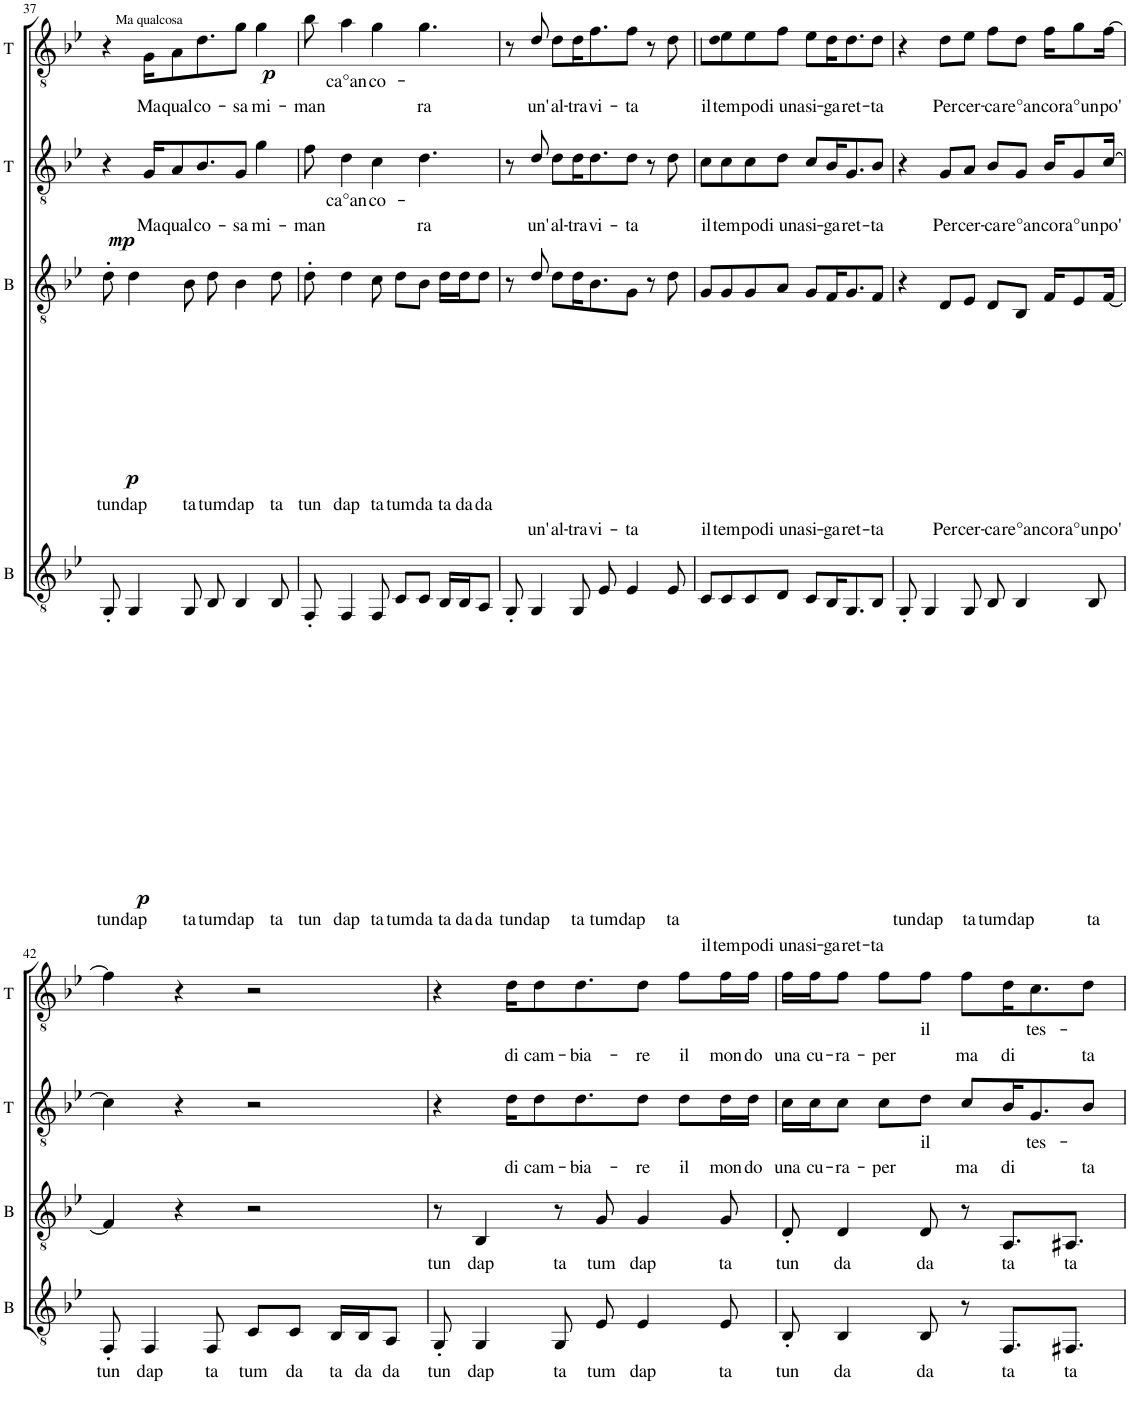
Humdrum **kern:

**kern	**text	**dynam	**kern	**text	**dynam	**kern	**text	**dynam	**kern	**text	**dynam
*part4	*part4	*part4	*part3	*part3	*part3	*part2	*part2	*part2	*part1	*part1	*part1
*staff4	*staff4	*staff4	*staff3	*staff3	*staff3	*staff2	*staff2	*staff2	*staff1	*staff1	*staff1
*I"B	*	*	*I"B	*	*	*I"T	*	*	*I"T	*	*
*I'B	*	*	*I'B	*	*	*I'T	*	*	*I'T	*	*
!!LO:PB:g=z
*clefGv2	*	*	*clefGv2	*	*	*clefGv2	*	*	*clefGv2	*	*
*k[b-e-]	*	*	*k[b-e-]	*	*	*k[b-e-]	*	*	*k[b-e-]	*	*
*M4/4	*	*	*M4/4	*	*	*M4/4	*	*	*M4/4	*	*
=37	=37	=37	=37	=37	=37	=37	=37	=37	=37	=37	=37
!	!LO:LY:b	!LO:DY:b	!	!LO:LY:b	!LO:DY:b	!	!	!LO:DY:b	!	!	!
8GG'/	tun	p	8d'\	tun	p	4r	.	mp	4r	.	.
!	!LO:LY:b	!	!	!LO:LY:b	!	!	!	!	!	!	!
4GG/	dap	.	4d\	dap	.	.	.	.	.	.	.
!	!	!	!	!	!	!	!LO:LY:b	!	!	!LO:LY:b	!LO:DY:b
.	.	.	.	.	.	16G/KL	Ma	.	16G\KL	Ma	p
!	!	!	!	!	!	!	!LO:LY:b	!	!	!LO:LY:b	!
.	.	.	.	.	.	8A/	qual-	.	8A\	qual-	.
!	!LO:LY:b	!	!	!LO:LY:b	!	!	!	!	!	!	!
8GG/	ta	.	8B-\	ta	.	.	.	.	.	.	.
!	!	!	!	!	!	!	!LO:LY:b	!	!	!LO:LY:b	!
.	.	.	.	.	.	8.B-/	-co-	.	8.d\	-co-	.
!	!LO:LY:b	!	!	!LO:LY:b	!	!	!	!	!	!	!
8BB-/	tum	.	8d\	tum	.	.	.	.	.	.	.
!	!LO:LY:b	!	!	!LO:LY:b	!	!	!LO:LY:b	!	!	!LO:LY:b	!
4BB-/	dap	.	4B-\	dap	.	8G/J	-sa	.	8g\J	-sa	.
!	!	!	!	!	!	!	!LO:LY:b	!	!	!LO:LY:b	!
.	.	.	.	.	.	4g\	mi-	.	4g\	mi-	.
!	!LO:LY:b	!	!	!LO:LY:b	!	!	!	!	!	!	!
8BB-/	ta	.	8d\	ta	.	.	.	.	.	.	.
=38	=38	=38	=38	=38	=38	=38	=38	=38	=38	=38	=38
!	!LO:LY:b	!	!	!LO:LY:b	!	!	!LO:LY:b	!	!	!LO:LY:b	!
8FF'/	tun	.	8d'\	tun	.	8f\	man-	.	8b-\	man-	.
!	!LO:LY:b	!	!	!LO:LY:b	!	!	!LO:LY:b	!	!	!LO:LY:b	!
4FF/	dap	.	4d\	dap	.	4d\	-ca°an-	.	4a\	-ca°an-	.
!	!LO:LY:b	!	!	!LO:LY:b	!	!	!LO:LY:b	!	!	!LO:LY:b	!
8FF/	ta	.	8c\	ta	.	4c\	-co-	.	4g\	-co-	.
!	!LO:LY:b	!	!	!LO:LY:b	!	!	!	!	!	!	!
8C/L	tum	.	8d\L	tum	.	.	.	.	.	.	.
!	!LO:LY:b	!	!	!LO:LY:b	!	!	!LO:LY:b	!	!	!LO:LY:b	!
8C/J	da	.	8B-\J	da	.	4.d\	-ra	.	4.g\	-ra	.
!	!LO:LY:b	!	!	!LO:LY:b	!	!	!	!	!	!	!
16BB-/LL	ta	.	16d\LL	ta	.	.	.	.	.	.	.
!	!LO:LY:b	!	!	!LO:LY:b	!	!	!	!	!	!	!
16BB-/J	da	.	16d\J	da	.	.	.	.	.	.	.
!	!LO:LY:b	!	!	!LO:LY:b	!	!	!	!	!	!	!
8AA/J	da	.	8d\J	da	.	.	.	.	.	.	.
=39	=39	=39	=39	=39	=39	=39	=39	=39	=39	=39	=39
!	!LO:LY:b	!	!	!	!	!	!	!	!	!	!
8GG'/	tun	.	8r	.	.	8r	.	.	8r	.	.
!	!LO:LY:b	!	!	!LO:LY:b	!	!	!LO:LY:b	!	!	!LO:LY:b	!
4GG/	dap	.	8d/	un'	.	8d/	un'	.	8d/	un'	.
!	!	!	!	!LO:LY:b	!	!	!LO:LY:b	!	!	!LO:LY:b	!
.	.	.	8d\L	al-	.	8d\L	al-	.	8d\L	al-	.
!	!LO:LY:b	!	!	!LO:LY:b	!	!	!LO:LY:b	!	!	!LO:LY:b	!
8GG/	ta	.	16d\K	-tra	.	16d\K	-tra	.	16d\K	-tra	.
!	!	!	!	!LO:LY:b	!	!	!LO:LY:b	!	!	!LO:LY:b	!
.	.	.	8.B-\	vi-	.	8.d\	vi-	.	8.f\	vi-	.
!	!LO:LY:b	!	!	!	!	!	!	!	!	!	!
8E-/	tum	.	.	.	.	.	.	.	.	.	.
!	!LO:LY:b	!	!	!LO:LY:b	!	!	!LO:LY:b	!	!	!LO:LY:b	!
4E-/	dap	.	8G\J	-ta	.	8d\J	-ta	.	8f\J	-ta	.
.	.	.	8r	.	.	8r	.	.	8r	.	.
!	!LO:LY:b	!	!	!	!	!	!	!	!	!	!
8E-/	ta	.	8d\	.	.	8d\	.	.	8d\	.	.
=40	=40	=40	=40	=40	=40	=40	=40	=40	=40	=40	=40
!	!LO:LY:b	!	!	!LO:LY:b	!	!	!LO:LY:b	!	!	!LO:LY:b	!
8C/L	il	.	8G/L	il	.	8c\L	il	.	8e-\L	il	.
!	!LO:LY:b	!	!	!LO:LY:b	!	!	!LO:LY:b	!	!	!LO:LY:b	!
8C/	tem-	.	8G/	tem-	.	8c\	tem-	.	8e-\	tem-	.
!	!LO:LY:b	!	!	!LO:LY:b	!	!	!LO:LY:b	!	!	!LO:LY:b	!
8C/	-po	.	8G/	-po	.	8c\	-po	.	8e-\	-po	.
!	!LO:LY:b	!	!	!LO:LY:b	!	!	!LO:LY:b	!	!	!LO:LY:b	!
8D/J	di una	.	8A/J	di una	.	8d\J	di una	.	8f\J	di una	.
!	!LO:LY:b	!	!	!LO:LY:b	!	!	!LO:LY:b	!	!	!LO:LY:b	!
8C/L	si-	.	8G/L	si-	.	8c/L	si-	.	8e-\L	si-	.
!	!LO:LY:b	!	!	!LO:LY:b	!	!	!LO:LY:b	!	!	!LO:LY:b	!
16BB-/K	-ga-	.	16F/K	-ga-	.	16B-/K	-ga-	.	16d\K	-ga-	.
!	!LO:LY:b	!	!	!LO:LY:b	!	!	!LO:LY:b	!	!	!LO:LY:b	!
8.GG/	-ret-	.	8.G/	-ret-	.	8.G/	-ret-	.	8.d\	-ret-	.
!	!LO:LY:b	!	!	!LO:LY:b	!	!	!LO:LY:b	!	!	!LO:LY:b	!
8BB-/J	-ta	.	8F/J	-ta	.	8B-/J	-ta	.	8d\J	-ta	.
=41	=41	=41	=41	=41	=41	=41	=41	=41	=41	=41	=41
!	!LO:LY:b	!	!	!	!	!	!	!	!	!	!
8GG'/	tun	.	4r	.	.	4r	.	.	4r	.	.
!	!LO:LY:b	!	!	!	!	!	!	!	!	!	!
4GG/	dap	.	.	.	.	.	.	.	.	.	.
!	!	!	!	!LO:LY:b	!	!	!LO:LY:b	!	!	!LO:LY:b	!
.	.	.	8D/L	Per	.	8G/L	Per	.	8d\L	Per	.
!	!LO:LY:b	!	!	!LO:LY:b	!	!	!LO:LY:b	!	!	!LO:LY:b	!
8GG/	ta	.	8E-/J	cer-	.	8A/J	cer-	.	8e-\J	cer-	.
!	!LO:LY:b	!	!	!LO:LY:b	!	!	!LO:LY:b	!	!	!LO:LY:b	!
8BB-/	tum	.	8D/L	-ca-	.	8B-/L	-ca-	.	8f\L	-ca-	.
!	!LO:LY:b	!	!	!LO:LY:b	!	!	!LO:LY:b	!	!	!LO:LY:b	!
4BB-/	dap	.	8BB-/J	-re°an-	.	8G/J	-re°an-	.	8d\J	-re°an-	.
!	!	!	!	!LO:LY:b	!	!	!LO:LY:b	!	!	!LO:LY:b	!
.	.	.	16F/KL	-co-	.	16B-/KL	-co-	.	16f\KL	-co-	.
!	!	!	!	!LO:LY:b	!	!	!LO:LY:b	!	!	!LO:LY:b	!
.	.	.	8E-/	-ra°un	.	8G/	-ra°un	.	8g\	-ra°un	.
!	!LO:LY:b	!	!	!	!	!	!	!	!	!	!
8BB-/	ta	.	.	.	.	.	.	.	.	.	.
!	!	!	!	!LO:LY:b	!	!	!LO:LY:b	!	!	!LO:LY:b	!
.	.	.	[16F/Jk	po'	.	[16c/Jk	po'	.	[16f\Jk	po'	.
!!LO:LB:g=z
=42	=42	=42	=42	=42	=42	=42	=42	=42	=42	=42	=42
!	!LO:LY:b	!	!	!	!	!	!	!	!	!	!
8FF'/	tun	.	4F/]	.	.	4c\]	.	.	4f\]	.	.
!	!LO:LY:b	!	!	!	!	!	!	!	!	!	!
4FF/	dap	.	.	.	.	.	.	.	.	.	.
.	.	.	4r	.	.	4r	.	.	4r	.	.
!	!LO:LY:b	!	!	!	!	!	!	!	!	!	!
8FF/	ta	.	.	.	.	.	.	.	.	.	.
!	!LO:LY:b	!	!	!	!	!	!	!	!	!	!
8C/L	tum	.	2r	.	.	2r	.	.	2r	.	.
!	!LO:LY:b	!	!	!	!	!	!	!	!	!	!
8C/J	da	.	.	.	.	.	.	.	.	.	.
!	!LO:LY:b	!	!	!	!	!	!	!	!	!	!
16BB-/LL	ta	.	.	.	.	.	.	.	.	.	.
!	!LO:LY:b	!	!	!	!	!	!	!	!	!	!
16BB-/J	da	.	.	.	.	.	.	.	.	.	.
!	!LO:LY:b	!	!	!	!	!	!	!	!	!	!
8AA/J	da	.	.	.	.	.	.	.	.	.	.
=43	=43	=43	=43	=43	=43	=43	=43	=43	=43	=43	=43
!	!LO:LY:b	!	!	!LO:LY:b	!	!	!	!	!	!	!
8GG'/	tun	.	8r	tun	.	4r	.	.	4r	.	.
!	!LO:LY:b	!	!	!LO:LY:b	!	!	!	!	!	!	!
4GG/	dap	.	4BB-/	dap	.	.	.	.	.	.	.
!	!	!	!	!	!	!	!LO:LY:b	!	!	!LO:LY:b	!
.	.	.	.	.	.	16d\KL	di	.	16d\KL	di	.
!	!	!	!	!	!	!	!LO:LY:b	!	!	!LO:LY:b	!
.	.	.	.	.	.	8d\	cam-	.	8d\	cam-	.
!	!LO:LY:b	!	!	!LO:LY:b	!	!	!	!	!	!	!
8GG/	ta	.	8r	ta	.	.	.	.	.	.	.
!	!	!	!	!	!	!	!LO:LY:b	!	!	!LO:LY:b	!
.	.	.	.	.	.	8.d\	-bia-	.	8.d\	-bia-	.
!	!LO:LY:b	!	!	!LO:LY:b	!	!	!	!	!	!	!
8E-/	tum	.	8G/	tum	.	.	.	.	.	.	.
!	!LO:LY:b	!	!	!LO:LY:b	!	!	!LO:LY:b	!	!	!LO:LY:b	!
4E-/	dap	.	4G/	dap	.	8d\J	-re	.	8d\J	-re	.
!	!	!	!	!	!	!	!LO:LY:b	!	!	!LO:LY:b	!
.	.	.	.	.	.	8d\L	il	.	8f\L	il	.
!	!LO:LY:b	!	!	!LO:LY:b	!	!	!LO:LY:b	!	!	!LO:LY:b	!
8E-/	ta	.	8G/	ta	.	16d\L	mon-	.	16f\L	mon-	.
!	!	!	!	!	!	!	!LO:LY:b	!	!	!LO:LY:b	!
.	.	.	.	.	.	16d\JJ	-do	.	16f\JJ	-do	.
=44	=44	=44	=44	=44	=44	=44	=44	=44	=44	=44	=44
!	!LO:LY:b	!	!	!LO:LY:b	!	!	!LO:LY:b	!	!	!LO:LY:b	!
8BB-'/	tun	.	8D'/	tun	.	16c\LL	una	.	16f\LL	una	.
!	!	!	!	!	!	!	!LO:LY:b	!	!	!LO:LY:b	!
.	.	.	.	.	.	16c\J	cu-	.	16f\J	cu-	.
!	!LO:LY:b	!	!	!LO:LY:b	!	!	!LO:LY:b	!	!	!LO:LY:b	!
4BB-/	da	.	4D/	da	.	8c\J	-ra-	.	8f\J	-ra-	.
!	!	!	!	!	!	!	!LO:LY:b	!	!	!LO:LY:b	!
.	.	.	.	.	.	8c\L	-per	.	8f\L	-per	.
!	!LO:LY:b	!	!	!LO:LY:b	!	!	!LO:LY:b	!	!	!LO:LY:b	!
8BB-/	da	.	8D/	da	.	8d\J	il	.	8f\J	il	.
!	!	!	!	!	!	!	!LO:LY:b	!	!	!LO:LY:b	!
8r	.	.	8r	.	.	8c/L	ma	.	8f\L	ma	.
!	!LO:LY:b	!	!	!LO:LY:b	!	!	!LO:LY:b	!	!	!LO:LY:b	!
8.FF/L	ta	.	8.AA/L	ta	.	16B-/K	di	.	16d\K	di	.
!	!	!	!	!	!	!	!LO:LY:b	!	!	!LO:LY:b	!
.	.	.	.	.	.	8.G/	tes-	.	8.c\	tes-	.
!	!LO:LY:b	!	!	!LO:LY:b	!	!	!	!	!	!	!
8.FF#X/J	ta	.	8.AA#X/J	ta	.	.	.	.	.	.	.
!	!	!	!	!	!	!	!LO:LY:b	!	!	!LO:LY:b	!
.	.	.	.	.	.	8B-/J	-ta	.	8d\J	-ta	.
=	=	=	=	=	=	=	=	=	=	=	=
*-	*-	*-	*-	*-	*-	*-	*-	*-	*-	*-	*-
